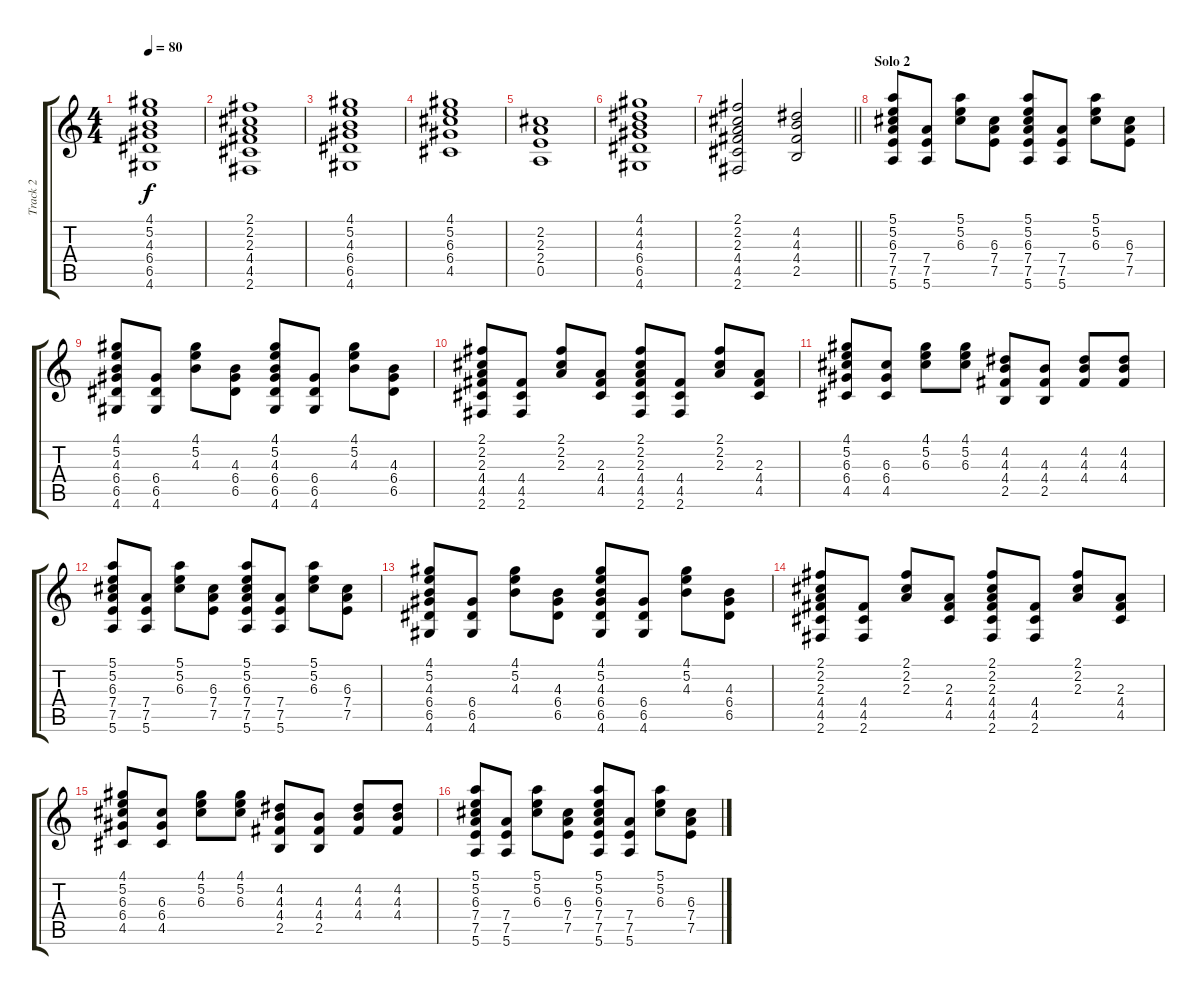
\track ("Track 2" "Track 2") {instrument acousticguitarsteel}
\staff {score tabs}
\tuning (E4 B3 G3 D3 A2 E2) {hide}
\ts (4 4)
\tempo 80
\clef g2
\ks c
(4.1 5.2 4.3 6.4 6.5 4.6).1{dy f} |
(2.1 2.2 2.3 4.4 4.5 2.6).1 |
(4.1 5.2 4.3 6.4 6.5 4.6).1 |
(4.1 5.2 6.3 6.4 4.5).1 |
(2.2 2.3 2.4 0.5).1 |
(4.1 4.2 4.3 6.4 6.5 4.6).1 |
\barLineRight lightlight
(2.1 2.2 2.3 4.4 4.5 2.6).2 (4.2 4.3 4.4 2.5).2 |
\section ("" "Solo 2")
(5.1 5.2 6.3 7.4 7.5 5.6).8 (7.4 7.5 5.6).8 (5.1 5.2 6.3).8 (6.3 7.4 7.5).8 (5.1 5.2 6.3 7.4 7.5 5.6).8 (7.4 7.5 5.6).8 (5.1 5.2 6.3).8 (6.3 7.4 7.5).8 |
(4.1 5.2 4.3 6.4 6.5 4.6).8 (6.4 6.5 4.6).8 (4.1 5.2 4.3).8 (4.3 6.4 6.5).8 (4.1 5.2 4.3 6.4 6.5 4.6).8 (6.4 6.5 4.6).8 (4.1 5.2 4.3).8 (4.3 6.4 6.5).8 |
(2.1 2.2 2.3 4.4 4.5 2.6).8 (4.4 4.5 2.6).8 (2.1 2.2 2.3).8 (2.3 4.4 4.5).8 (2.1 2.2 2.3 4.4 4.5 2.6).8 (4.4 4.5 2.6).8 (2.1 2.2 2.3).8 (2.3 4.4 4.5).8 |
(4.1 5.2 6.3 6.4 4.5).8 (6.3 6.4 4.5).8 (4.1 5.2 6.3).8 (4.1 5.2 6.3).8 (4.2 4.3 4.4 2.5).8 (4.3 4.4 2.5).8 (4.2 4.3 4.4).8 (4.2 4.3 4.4).8 |
(5.1 5.2 6.3 7.4 7.5 5.6).8 (7.4 7.5 5.6).8 (5.1 5.2 6.3).8 (6.3 7.4 7.5).8 (5.1 5.2 6.3 7.4 7.5 5.6).8 (7.4 7.5 5.6).8 (5.1 5.2 6.3).8 (6.3 7.4 7.5).8 |
(4.1 5.2 4.3 6.4 6.5 4.6).8 (6.4 6.5 4.6).8 (4.1 5.2 4.3).8 (4.3 6.4 6.5).8 (4.1 5.2 4.3 6.4 6.5 4.6).8 (6.4 6.5 4.6).8 (4.1 5.2 4.3).8 (4.3 6.4 6.5).8 |
(2.1 2.2 2.3 4.4 4.5 2.6).8 (4.4 4.5 2.6).8 (2.1 2.2 2.3).8 (2.3 4.4 4.5).8 (2.1 2.2 2.3 4.4 4.5 2.6).8 (4.4 4.5 2.6).8 (2.1 2.2 2.3).8 (2.3 4.4 4.5).8 |
(4.1 5.2 6.3 6.4 4.5).8 (6.3 6.4 4.5).8 (4.1 5.2 6.3).8 (4.1 5.2 6.3).8 (4.2 4.3 4.4 2.5).8 (4.3 4.4 2.5).8 (4.2 4.3 4.4).8 (4.2 4.3 4.4).8 |
(5.1 5.2 6.3 7.4 7.5 5.6).8 (7.4 7.5 5.6).8 (5.1 5.2 6.3).8 (6.3 7.4 7.5).8 (5.1 5.2 6.3 7.4 7.5 5.6).8 (7.4 7.5 5.6).8 (5.1 5.2 6.3).8 (6.3 7.4 7.5).8
